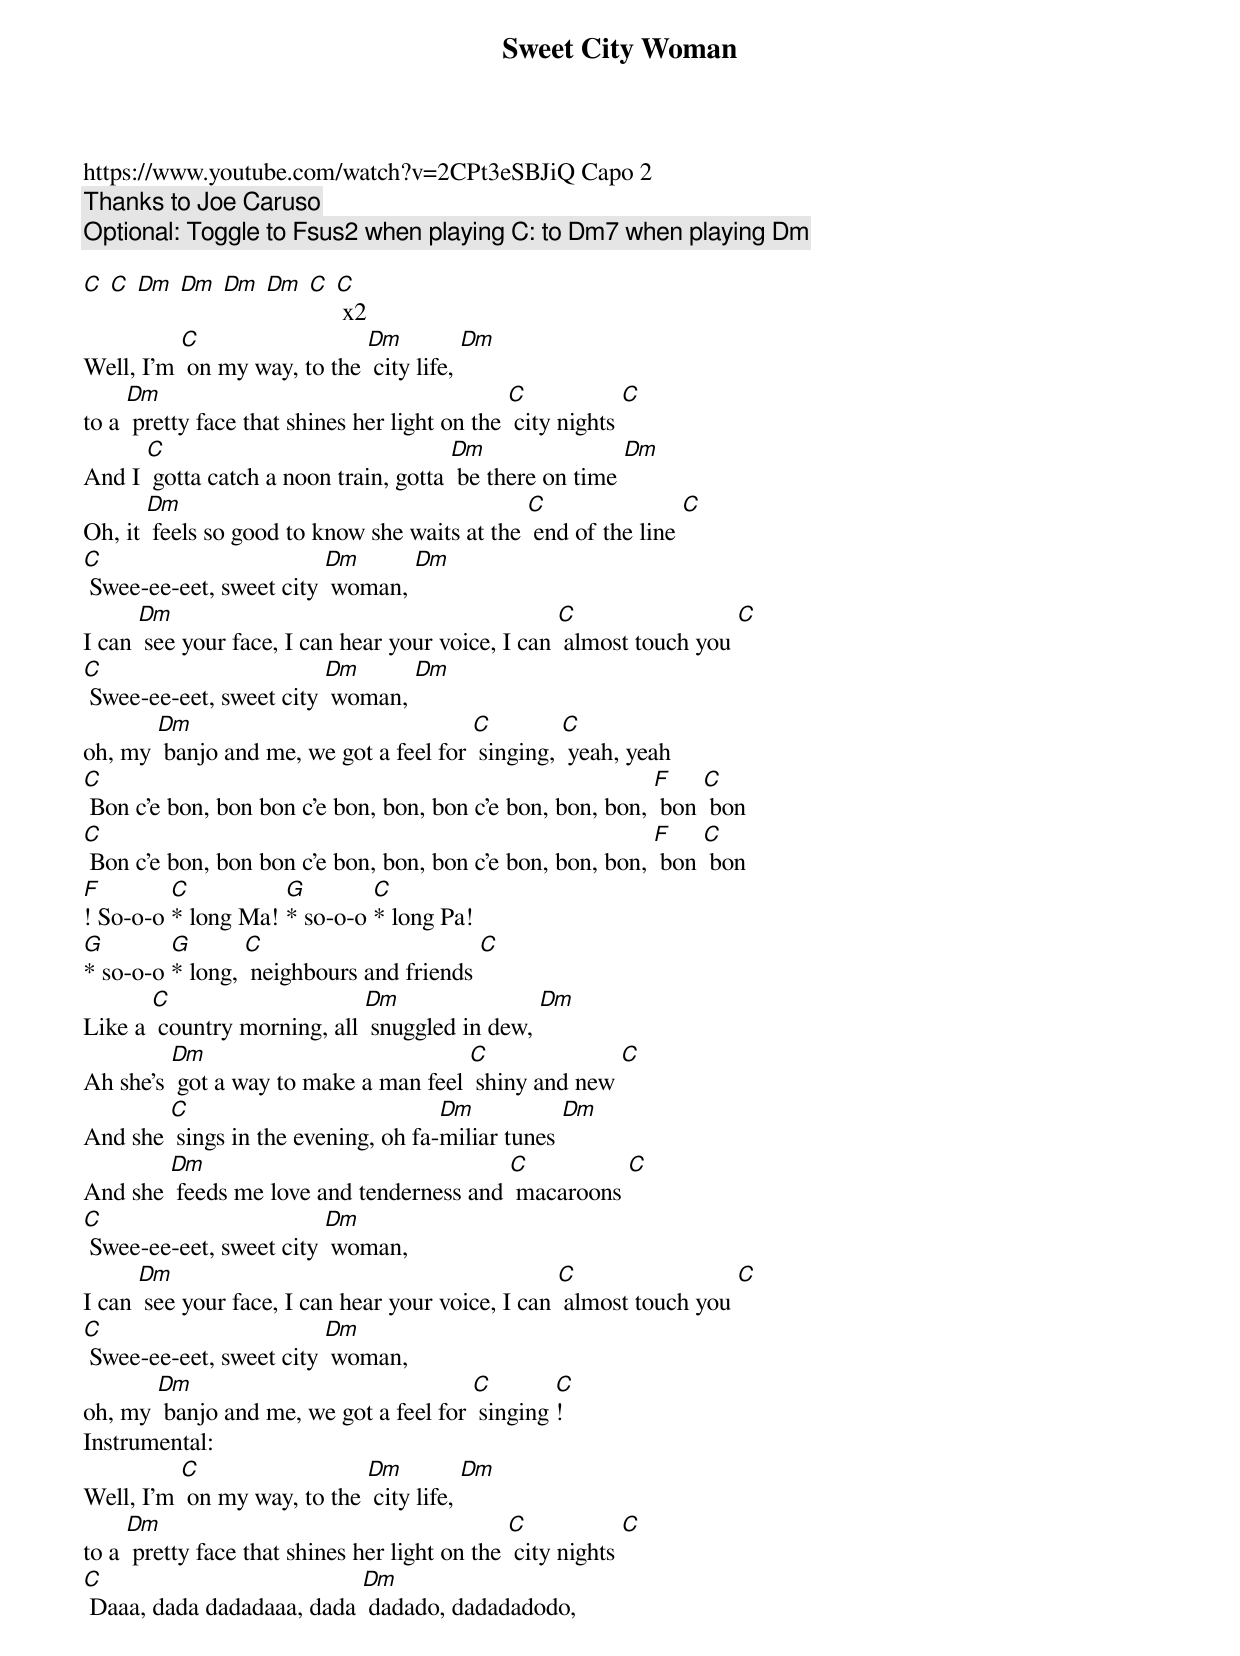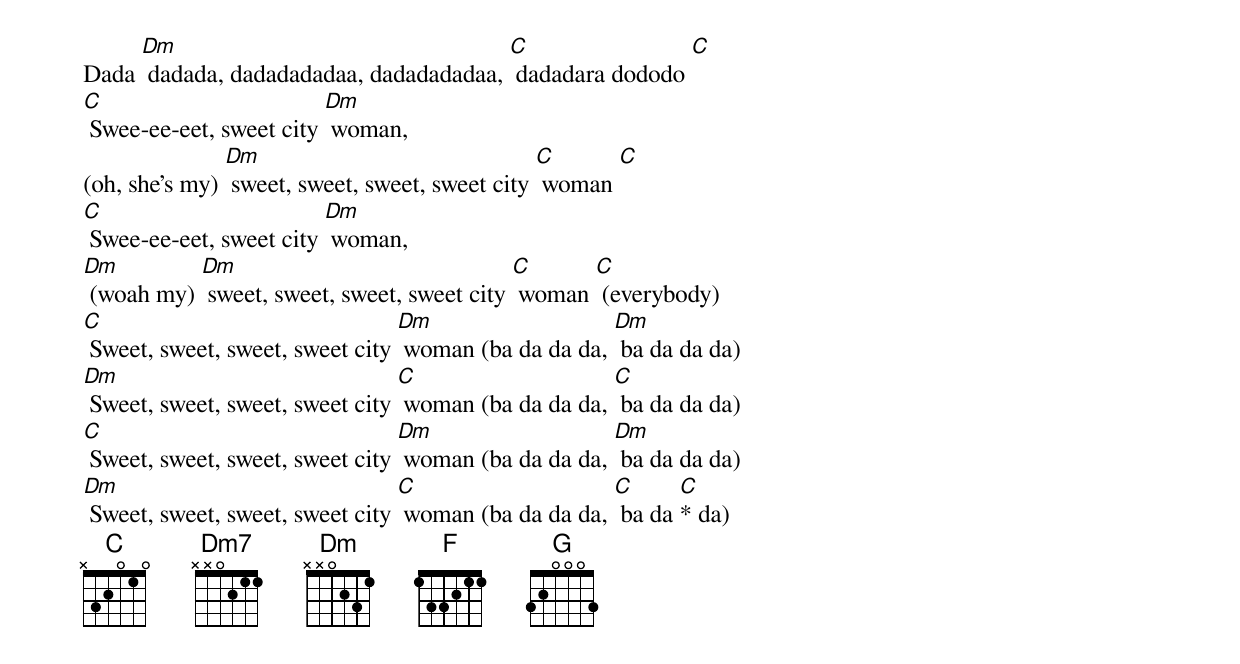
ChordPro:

{title: Sweet City Woman}
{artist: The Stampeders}
https://www.youtube.com/watch?v=2CPt3eSBJiQ Capo 2
{c:Thanks to Joe Caruso}
{c:Optional: Toggle to [Fsus2] when playing [C]: to [Dm7] when playing [Dm]}

[C] [C] [Dm] [Dm] [Dm] [Dm] [C] [C] x2
{c:}
Well, I'm [C] on my way, to the [Dm] city life, [Dm]
to a [Dm] pretty face that shines her light on the [C] city nights [C]
And I [C] gotta catch a noon train, gotta [Dm] be there on time [Dm]
Oh, it [Dm] feels so good to know she waits at the [C] end of the line [C]
{c:}
[C] Swee-ee-eet, sweet city [Dm] woman, [Dm]
I can [Dm] see your face, I can hear your voice, I can [C] almost touch you [C]
[C] Swee-ee-eet, sweet city [Dm] woman, [Dm]
oh, my [Dm] banjo and me, we got a feel for [C] singing, [C] yeah, yeah
{c:}
[C] Bon c'e bon, bon bon c'e bon, bon, bon c'e bon, bon, bon, [F] bon [C] bon
[C] Bon c'e bon, bon bon c'e bon, bon, bon c'e bon, bon, bon, [F] bon [C] bon
[F]! So-o-o [C]* long Ma! [G]* so-o-o [C]* long Pa!
[G]* so-o-o [G]* long, [C] neighbours and friends [C]
{c:}
Like a [C] country morning, all [Dm] snuggled in dew, [Dm]
Ah she's [Dm] got a way to make a man feel [C] shiny and new [C]
And she [C] sings in the evening, oh fa-[Dm]miliar tunes [Dm]
And she [Dm] feeds me love and tenderness and [C] macaroons [C]
{c:}
[C] Swee-ee-eet, sweet city [Dm] woman,
I can [Dm] see your face, I can hear your voice, I can [C] almost touch you [C]
[C] Swee-ee-eet, sweet city [Dm] woman,
oh, my [Dm] banjo and me, we got a feel for [C] singing [C]!
{c:}
Instrumental:
Well, I'm [C] on my way, to the [Dm] city life, [Dm]
to a [Dm] pretty face that shines her light on the [C] city nights [C]
{c: }
[C] Daaa, dada dadadaaa, dada [Dm] dadado, dadadadodo,
Dada [Dm] dadada, dadadadadaa, dadadadadaa, [C] dadadara dododo [C]
{c:}
[C] Swee-ee-eet, sweet city [Dm] woman,
(oh, she's my) [Dm] sweet, sweet, sweet, sweet city [C] woman [C]
[C] Swee-ee-eet, sweet city [Dm] woman,
[Dm] (woah my) [Dm] sweet, sweet, sweet, sweet city [C] woman [C] (everybody)
{c:}
[C] Sweet, sweet, sweet, sweet city [Dm] woman (ba da da da, [Dm] ba da da da)
[Dm] Sweet, sweet, sweet, sweet city [C] woman (ba da da da, [C] ba da da da)
[C] Sweet, sweet, sweet, sweet city [Dm] woman (ba da da da, [Dm] ba da da da)
[Dm] Sweet, sweet, sweet, sweet city [C] woman (ba da da da, [C] ba da [C]* da)
